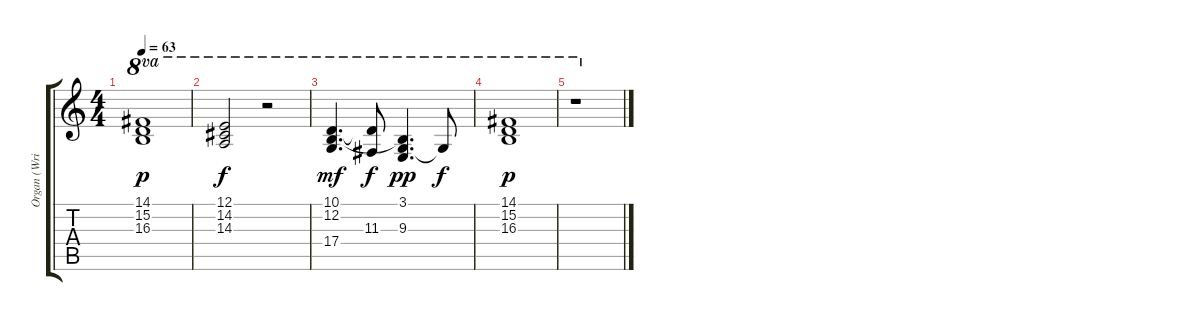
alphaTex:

\track ("Organ (Wright)" "Organ (Wri") {instrument rockorgan}
\staff {score tabs}
\tuning (E4 B3 G3 D3 A2 E2) {hide}
\ts (4 4)
\tempo 63
\clef g2
\ks c
(14.1 15.2 16.3).1{ot 8va dy p} |
(12.1 14.2 14.3).2{ot 8va dy f} r.2{ot 8va} |
(10.1 12.2 17.4).4{d ot 8va dy mf} (10.1{t} 11.3).8{ot 8va dy f} (3.1 12.2{t} 9.3).4{d ot 8va dy pp} 3.1{t}.8{ot 8va dy f} |
(14.1 15.2 16.3).1{ot 8va dy p} |
r.1{ot 8va}
